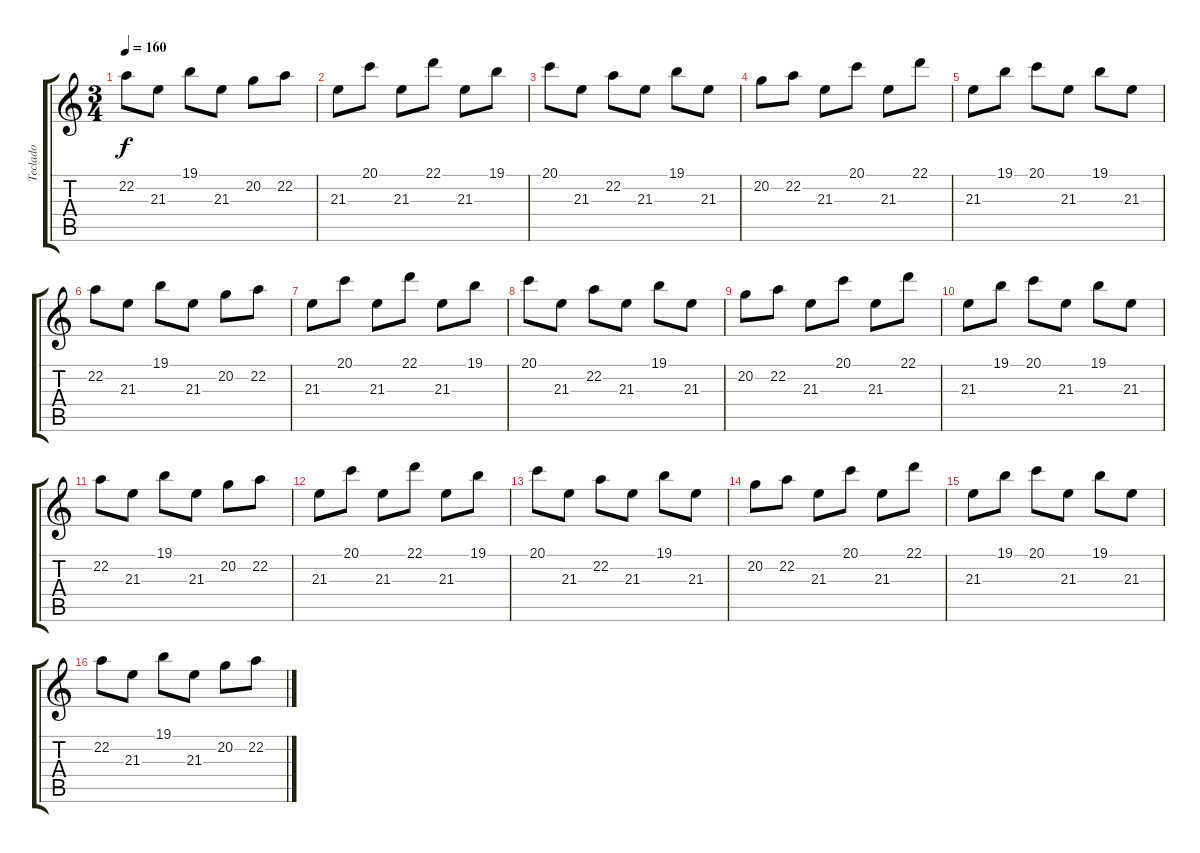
\track ("Teclado" "Teclado") {instrument musicbox}
\staff {score tabs}
\tuning (E4 B3 G3 D3 A2 E2) {hide}
\ts (3 4)
\tempo 160
\clef g2
\ks c
22.2.8{dy f} 21.3.8 19.1.8 21.3.8 20.2.8 22.2.8 |
21.3.8 20.1.8 21.3.8 22.1.8 21.3.8 19.1.8 |
20.1.8 21.3.8 22.2.8 21.3.8 19.1.8 21.3.8 |
20.2.8 22.2.8 21.3.8 20.1.8 21.3.8 22.1.8 |
21.3.8 19.1.8 20.1.8 21.3.8 19.1.8 21.3.8 |
22.2.8 21.3.8 19.1.8 21.3.8 20.2.8 22.2.8 |
21.3.8 20.1.8 21.3.8 22.1.8 21.3.8 19.1.8 |
20.1.8 21.3.8 22.2.8 21.3.8 19.1.8 21.3.8 |
20.2.8 22.2.8 21.3.8 20.1.8 21.3.8 22.1.8 |
21.3.8 19.1.8 20.1.8 21.3.8 19.1.8 21.3.8 |
22.2.8 21.3.8 19.1.8 21.3.8 20.2.8 22.2.8 |
21.3.8 20.1.8 21.3.8 22.1.8 21.3.8 19.1.8 |
20.1.8 21.3.8 22.2.8 21.3.8 19.1.8 21.3.8 |
20.2.8 22.2.8 21.3.8 20.1.8 21.3.8 22.1.8 |
21.3.8 19.1.8 20.1.8 21.3.8 19.1.8 21.3.8 |
22.2.8 21.3.8 19.1.8 21.3.8 20.2.8 22.2.8
